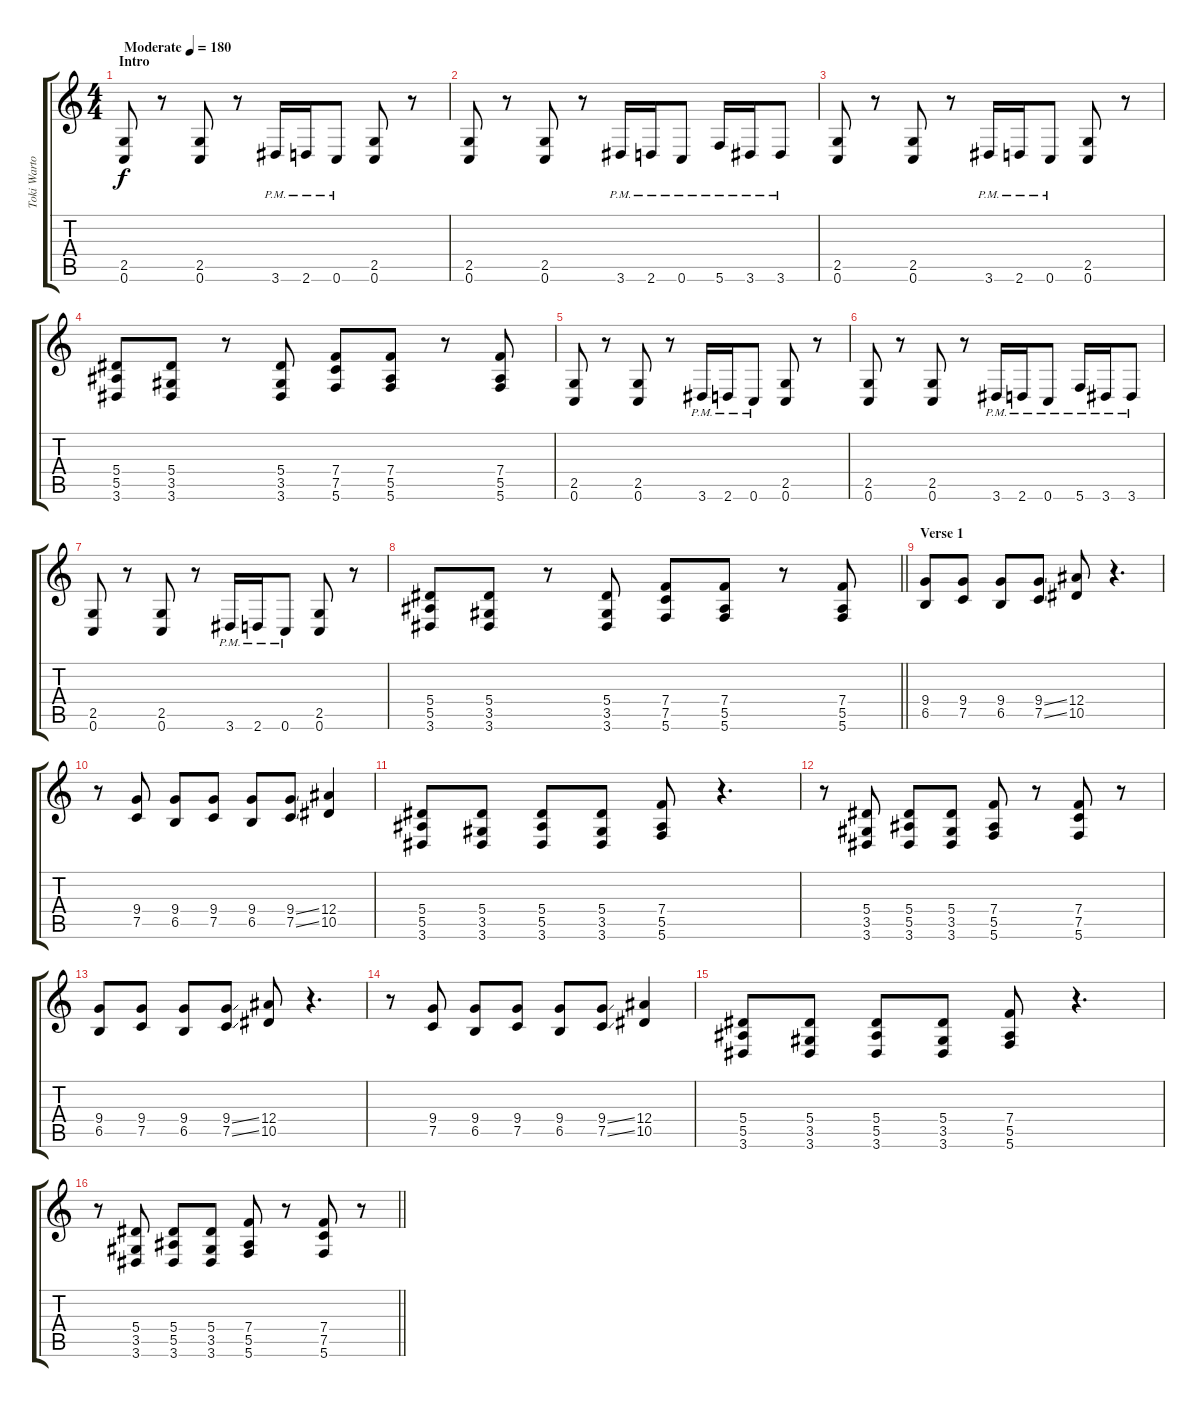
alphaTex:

\track ("Toki Wartooth (Lead Guitar 2)" "Toki Warto") {instrument distortionguitar}
\staff {score tabs}
\tuning (C4 G3 Eb3 Bb2 F2 C2) {hide}
\ts (4 4)
\section ("" "Intro")
\tempo (180 "Moderate")
\clef g2
\ks c
(2.5 0.6).8{dy f instrument distortionguitar} r.8 (2.5 0.6).8 r.8 3.6{pm}.16 2.6{pm}.16 0.6{pm}.8 (2.5 0.6).8 r.8 |
(2.5 0.6).8 r.8 (2.5 0.6).8 r.8 3.6{pm}.16 2.6{pm}.16 0.6{pm}.8 5.6{pm}.16 3.6{pm}.16 3.6{pm}.8 |
(2.5 0.6).8 r.8 (2.5 0.6).8 r.8 3.6{pm}.16 2.6{pm}.16 0.6{pm}.8 (2.5 0.6).8 r.8 |
(5.4 5.5 3.6).8 (5.4 3.5 3.6).8 r.8 (5.4 3.5 3.6).8 (7.4 7.5 5.6).8 (7.4 5.5 5.6).8 r.8 (7.4 5.5 5.6).8 |
(2.5 0.6).8 r.8 (2.5 0.6).8 r.8 3.6{pm}.16 2.6{pm}.16 0.6{pm}.8 (2.5 0.6).8 r.8 |
(2.5 0.6).8 r.8 (2.5 0.6).8 r.8 3.6{pm}.16 2.6{pm}.16 0.6{pm}.8 5.6{pm}.16 3.6{pm}.16 3.6{pm}.8 |
(2.5 0.6).8 r.8 (2.5 0.6).8 r.8 3.6{pm}.16 2.6{pm}.16 0.6{pm}.8 (2.5 0.6).8 r.8 |
\barLineRight lightlight
(5.4 5.5 3.6).8 (5.4 3.5 3.6).8 r.8 (5.4 3.5 3.6).8 (7.4 7.5 5.6).8 (7.4 5.5 5.6).8 r.8 (7.4 5.5 5.6).8 |
\section ("" "Verse 1")
(9.4 6.5).8 (9.4 7.5).8 (9.4 6.5).8 (9.4{ss} 7.5{ss}).8 (12.4 10.5).8 r.4{d} |
r.8 (9.4 7.5).8 (9.4 6.5).8 (9.4 7.5).8 (9.4 6.5).8 (9.4{ss} 7.5{ss}).8 (12.4 10.5).4 |
(5.4 5.5 3.6).8 (5.4 3.5 3.6).8 (5.4 5.5 3.6).8 (5.4 3.5 3.6).8 (7.4 5.5 5.6).8 r.4{d} |
r.8 (5.4 3.5 3.6).8 (5.4 5.5 3.6).8 (5.4 3.5 3.6).8 (7.4 5.5 5.6).8 r.8 (7.4 7.5 5.6).8 r.8 |
(9.4 6.5).8 (9.4 7.5).8 (9.4 6.5).8 (9.4{ss} 7.5{ss}).8 (12.4 10.5).8 r.4{d} |
r.8 (9.4 7.5).8 (9.4 6.5).8 (9.4 7.5).8 (9.4 6.5).8 (9.4{ss} 7.5{ss}).8 (12.4 10.5).4 |
(5.4 5.5 3.6).8 (5.4 3.5 3.6).8 (5.4 5.5 3.6).8 (5.4 3.5 3.6).8 (7.4 5.5 5.6).8 r.4{d} |
\barLineRight lightlight
r.8 (5.4 3.5 3.6).8 (5.4 5.5 3.6).8 (5.4 3.5 3.6).8 (7.4 5.5 5.6).8 r.8 (7.4 7.5 5.6).8 r.8
